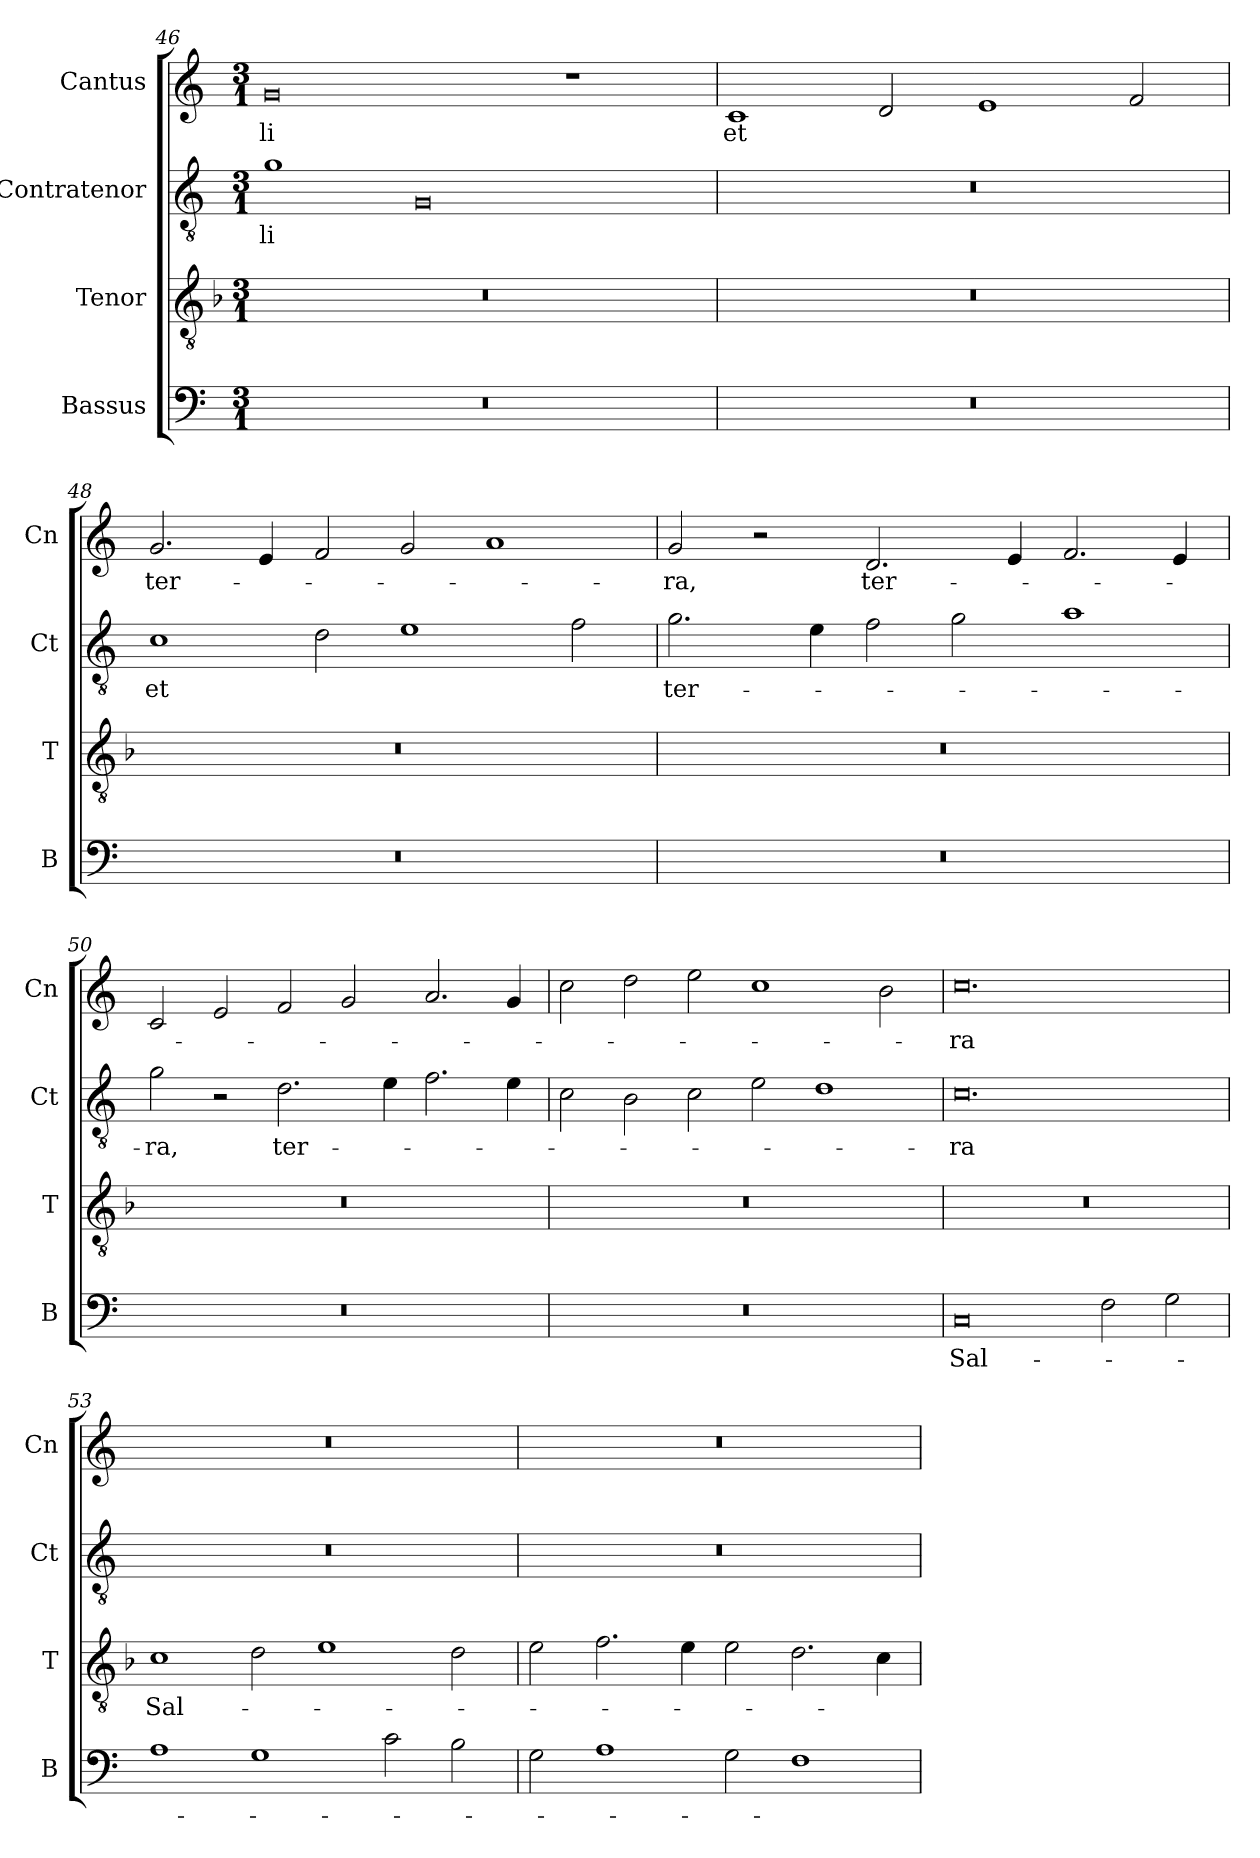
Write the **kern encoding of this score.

**kern	**text	**kern	**text	**kern	**text	**kern	**text
*part4	*part4	*part3	*part3	*part2	*part2	*part1	*part1
*staff4	*staff4	*staff3	*staff3	*staff2	*staff2	*staff1	*staff1
*I"Bassus	*	*I"Tenor	*	*I"Contratenor	*	*I"Cantus	*
*I'B	*	*I'T	*	*I'Ct	*	*I'Cn	*
*clefF4	*	*clefGv2	*	*clefGv2	*	*clefG2	*
*k[]	*	*k[b-]	*	*k[]	*	*k[]	*
*M3/1	*	*M3/1	*	*M3/1	*	*M3/1	*
=46	=46	=46	=46	=46	=46	=46	=46
0.r	.	0.r	.	1g	-li	0g	-li
.	.	.	.	0G	.	.	.
.	.	.	.	.	.	1r	.
=47	=47	=47	=47	=47	=47	=47	=47
0.r	.	0.r	.	0.r	.	1c	et
.	.	.	.	.	.	2d/	.
.	.	.	.	.	.	1e	.
.	.	.	.	.	.	2f/	.
=48	=48	=48	=48	=48	=48	=48	=48
0.r	.	0.r	.	1c	et	2.g/	ter-
.	.	.	.	.	.	4e/	.
.	.	.	.	2d\	.	2f/	.
.	.	.	.	1e	.	2g/	.
.	.	.	.	.	.	1a	.
.	.	.	.	2f\	.	.	.
=49	=49	=49	=49	=49	=49	=49	=49
0.r	.	0.r	.	2.g\	ter-	2g/	-ra,
.	.	.	.	.	.	2r	.
.	.	.	.	4e\	.	.	.
.	.	.	.	2f\	.	2.d/	ter-
.	.	.	.	2g\	.	.	.
.	.	.	.	.	.	4e/	.
.	.	.	.	1a	.	2.f/	.
.	.	.	.	.	.	4e/	.
=50	=50	=50	=50	=50	=50	=50	=50
0.r	.	0.r	.	2g\	-ra,	2c/	.
.	.	.	.	2r	.	2e/	.
.	.	.	.	2.d\	ter-	2f/	.
.	.	.	.	.	.	2g/	.
.	.	.	.	4e\	.	.	.
.	.	.	.	2.f\	.	2.a/	.
.	.	.	.	4e\	.	4g/	.
=51	=51	=51	=51	=51	=51	=51	=51
0.r	.	0.r	.	2c\	.	2cc\	.
.	.	.	.	2B\	.	2dd\	.
.	.	.	.	2c\	.	2ee\	.
.	.	.	.	2e\	.	1cc	.
.	.	.	.	1d	.	.	.
.	.	.	.	.	.	2b\	.
=52	=52	=52	=52	=52	=52	=52	=52
0C	Sal-	0.r	.	0.c	-ra	0.cc	-ra
2F\	.	.	.	.	.	.	.
2G\	.	.	.	.	.	.	.
=53	=53	=53	=53	=53	=53	=53	=53
1A	.	1c	Sal-	0.r	.	0.r	.
1G	.	2d\	.	.	.	.	.
.	.	1e	.	.	.	.	.
2c\	.	.	.	.	.	.	.
2B\	.	2d\	.	.	.	.	.
=54	=54	=54	=54	=54	=54	=54	=54
2G\	.	2e\	.	0.r	.	0.r	.
1A	.	2.f\	.	.	.	.	.
.	.	4e\	.	.	.	.	.
2G\	.	2e\	.	.	.	.	.
1F	.	2.d\	.	.	.	.	.
.	.	4c\	.	.	.	.	.
=	=	=	=	=	=	=	=
*-	*-	*-	*-	*-	*-	*-	*-
